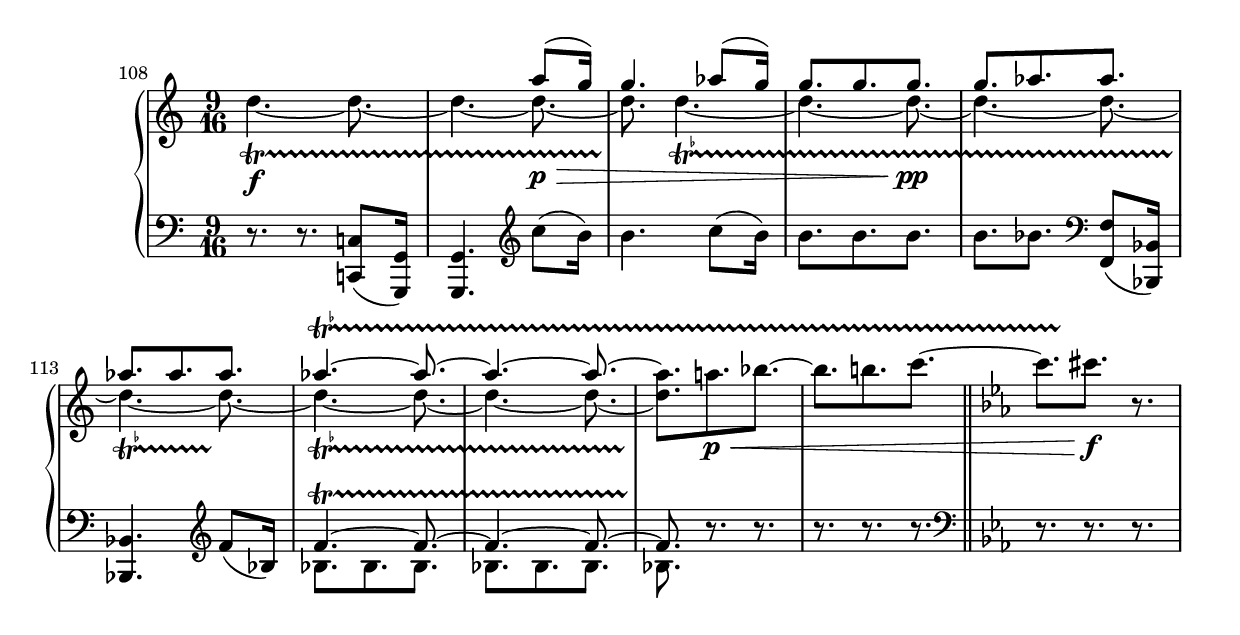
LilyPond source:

%% DO NOT EDIT this file manually; it is automatically
%% generated from LSR http://lsr.dsi.unimi.it
%% Make any changes in LSR itself, or in Documentation/snippets/new/ ,
%% and then run scripts/auxiliar/makelsr.py
%%
%% This file is in the public domain.
\version "2.16.0"

\header {
  lsrtags = "headword"

  texidoc = "
Simultaneous notes

"
  doctitle = "Simultaneous headword"
} % begin verbatim

\include "english.ly"

% NR 1.5 Simultaneous notes

% L. v. Beethoven, Op. 111
% Piano sonata 32
% Movt II - Arietta - Adagio molto semplice e cantabile
% measures 108 - 118

\layout {
  \context {
    \Score
    \override SpacingSpanner #'base-shortest-duration =
    #(ly:make-moment 1 18)
    \override NonMusicalPaperColumn #'line-break-system-details =
    #'((alignment-distances . (12)))
  }
}

trillFlat =
\once \override TrillSpanner #'(bound-details left text) = \markup {
  \concat {
    \musicglyph #"scripts.trill"
    \translate #'(-0.5 . 1.9)
    \fontsize #-7
    \with-dimensions #'(0 . 0) #'(0 . 0)
    \flat
  }
}

\new PianoStaff <<

  % RH
  \new Staff <<
    \clef treble
    \key c \major
    \time 9/16
    \set Score.currentBarNumber = #108

    % RH voice 1
    \new Voice {
      \voiceOne
      s4. s8. |
      s4. a''8[( \p \> g''16]) |
      g''4. af''8[( g''16]) |
      g''8.[ g''8. g''8.] \pp |
      g''8.[ af''8.af''8.] |
      af''8.[ af''8.af''8.] |
      \trillFlat
      af''4.~ \startTrillSpan
      af''8.~ |
      af''4.~ af''8.~ |
      \oneVoice
      <af'' d''>8.[ a''8. \p \< bf''8.]~ |
      bf''8.[ b''8. c'''8.]~
      \bar "||"
      \key ef \major
      c'''8.[ cs'''8.] \f \stopTrillSpan
      r8.
    }

    % RH voice 2
    \new Voice {
      \voiceTwo
      \override Voice.TrillSpanner #'direction = #DOWN
      d''4.~ \f \startTrillSpan
      d''8.~ |
      d''4.~ d''8.~ |
      d''8. \stopTrillSpan
      \trillFlat
      d''4.~ \startTrillSpan |
      d''4.~ d''8.~ |
      d''4.~ d''8.~ |
      d''4.~ d''8.~ \stopTrillSpan |
      \trillFlat
      d''4.~ \startTrillSpan
      d''8. ~ |
      d''4.~ d''8.~ |
      \once \override NoteColumn #'ignore-collision = ##t
      \hideNotes
      d''8. \stopTrillSpan
      s4. |
      s8. s8.
    }

  >>

  % LH staff
  \new Staff {
    \clef bass
    \key c \major
    \time 9/16
    r8. r8. <c! c,!>8[( <g, g,,>16]) |
    <g, g,,>4.
    \clef treble
    c''8[( b'16]) |
    b'4. c''8[( b'16]) |
    b'8.[ b'8. b'8.] |
    b'8.[ bf'8.]
    \clef bass
    <f f,>8[( <bf, bf,,>16]) |
    <bf, bf,,>4.
    \clef treble
    f'8[( bf16]) |
    <<
      \new Voice {
        \voiceOne
        \override Voice.TrillSpanner #'direction = #UP
        f'4.~ \startTrillSpan
        f'8.~ |
        f'4.~ f'8.~ |
        f'8. \stopTrillSpan
      }
      \new Voice {
        \voiceTwo
        \override Voice.TrillSpanner #'direction = #DOWN
        bf8.[ bf8. bf8.] |
        bf8.[ bf8. bf8.] |
        bf8.
      }
    >>
    \oneVoice
    r8. r8. |
    r8. r8. r8.
    \clef bass
    |
    \key ef \major
    r8. r8. r8.
  }
>>
